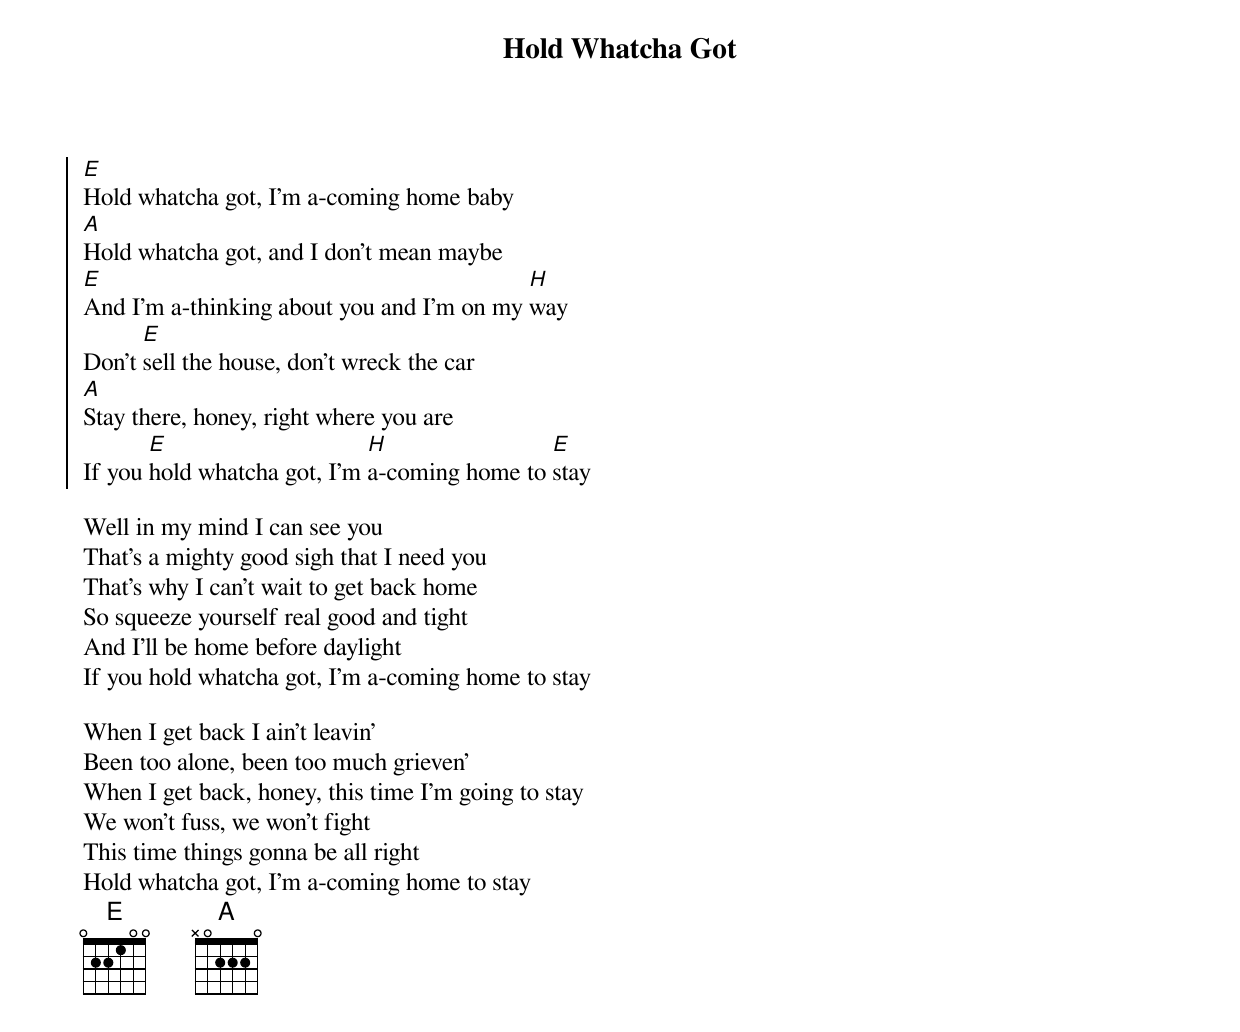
{title:Hold Whatcha Got}

{start_of_chorus}
[E]Hold whatcha got, I'm a-coming home baby
[A]Hold whatcha got, and I don't mean maybe
[E]And I'm a-thinking about you and I'm on my [H]way
Don't [E]sell the house, don't wreck the car
[A]Stay there, honey, right where you are
If you [E]hold whatcha got, I'm [H]a-coming home to [E]stay
{end_of_chorus}

Well in my mind I can see you
That's a mighty good sigh that I need you
That's why I can't wait to get back home
So squeeze yourself real good and tight
And I'll be home before daylight
If you hold whatcha got, I'm a-coming home to stay

When I get back I ain't leavin'
Been too alone, been too much grieven'
When I get back, honey, this time I'm going to stay
We won't fuss, we won't fight
This time things gonna be all right
Hold whatcha got, I'm a-coming home to stay
